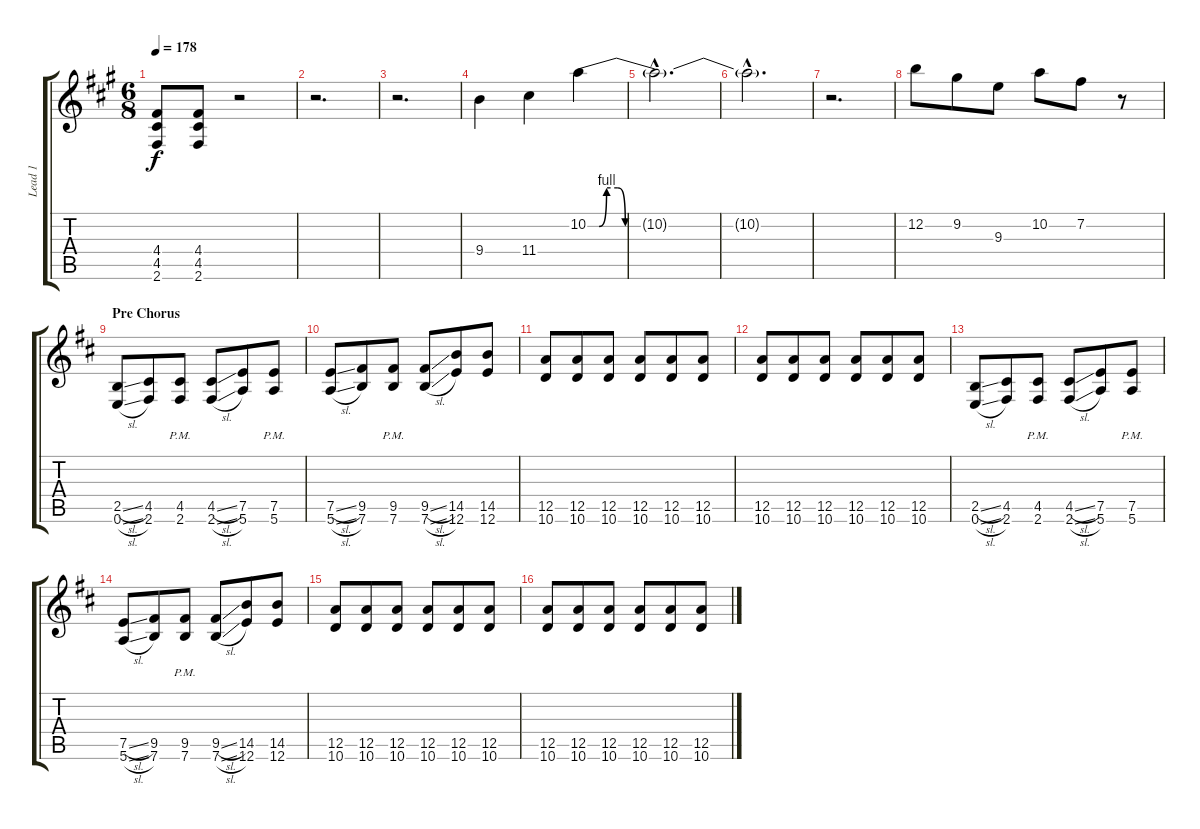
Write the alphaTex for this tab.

\track ("Lead 1" "Lead 1") {instrument distortionguitar}
\staff {score tabs}
\tuning (E4 B3 G3 D3 A2 E2) {hide}
\ts (6 8)
\tempo 178
\clef g2
\ks a
(4.4 4.5 2.6).8{dy f} (4.4 4.5 2.6).8 r.2 |
r.2{d} |
r.2{d} |
9.4.4 11.4.4 10.2{be (custom 0 0 3 0 5 4 8 4 10 0 20 0 30 0 45 0 60 0)}.4 |
10.2{hac t}.2{d} |
10.2{hac t}.2{d} |
r.2{d} |
12.2.8 9.2.8 9.3.8 10.2.8 7.2.8 r.8 |
\section ("" "Pre Chorus")
\ks d
(2.5{sl} 0.6{sl}).8 (4.5 2.6).8 (4.5{pm} 2.6{pm}).8 (4.5{sl} 2.6{sl}).8 (7.5 5.6).8 (7.5{pm} 5.6{pm}).8 |
(7.5{sl} 5.6{sl}).8 (9.5 7.6).8 (9.5{pm} 7.6{pm}).8 (9.5{sl} 7.6{sl}).8 (14.5 12.6).8 (14.5 12.6).8 |
(12.5 10.6).8 (12.5 10.6).8 (12.5 10.6).8 (12.5 10.6).8 (12.5 10.6).8 (12.5 10.6).8 |
(12.5 10.6).8 (12.5 10.6).8 (12.5 10.6).8 (12.5 10.6).8 (12.5 10.6).8 (12.5 10.6).8 |
(2.5{sl} 0.6{sl}).8 (4.5 2.6).8 (4.5{pm} 2.6{pm}).8 (4.5{sl} 2.6{sl}).8 (7.5 5.6).8 (7.5{pm} 5.6{pm}).8 |
(7.5{sl} 5.6{sl}).8 (9.5 7.6).8 (9.5{pm} 7.6{pm}).8 (9.5{sl} 7.6{sl}).8 (14.5 12.6).8 (14.5 12.6).8 |
(12.5 10.6).8 (12.5 10.6).8 (12.5 10.6).8 (12.5 10.6).8 (12.5 10.6).8 (12.5 10.6).8 |
(12.5 10.6).8 (12.5 10.6).8 (12.5 10.6).8 (12.5 10.6).8 (12.5 10.6).8 (12.5 10.6).8
